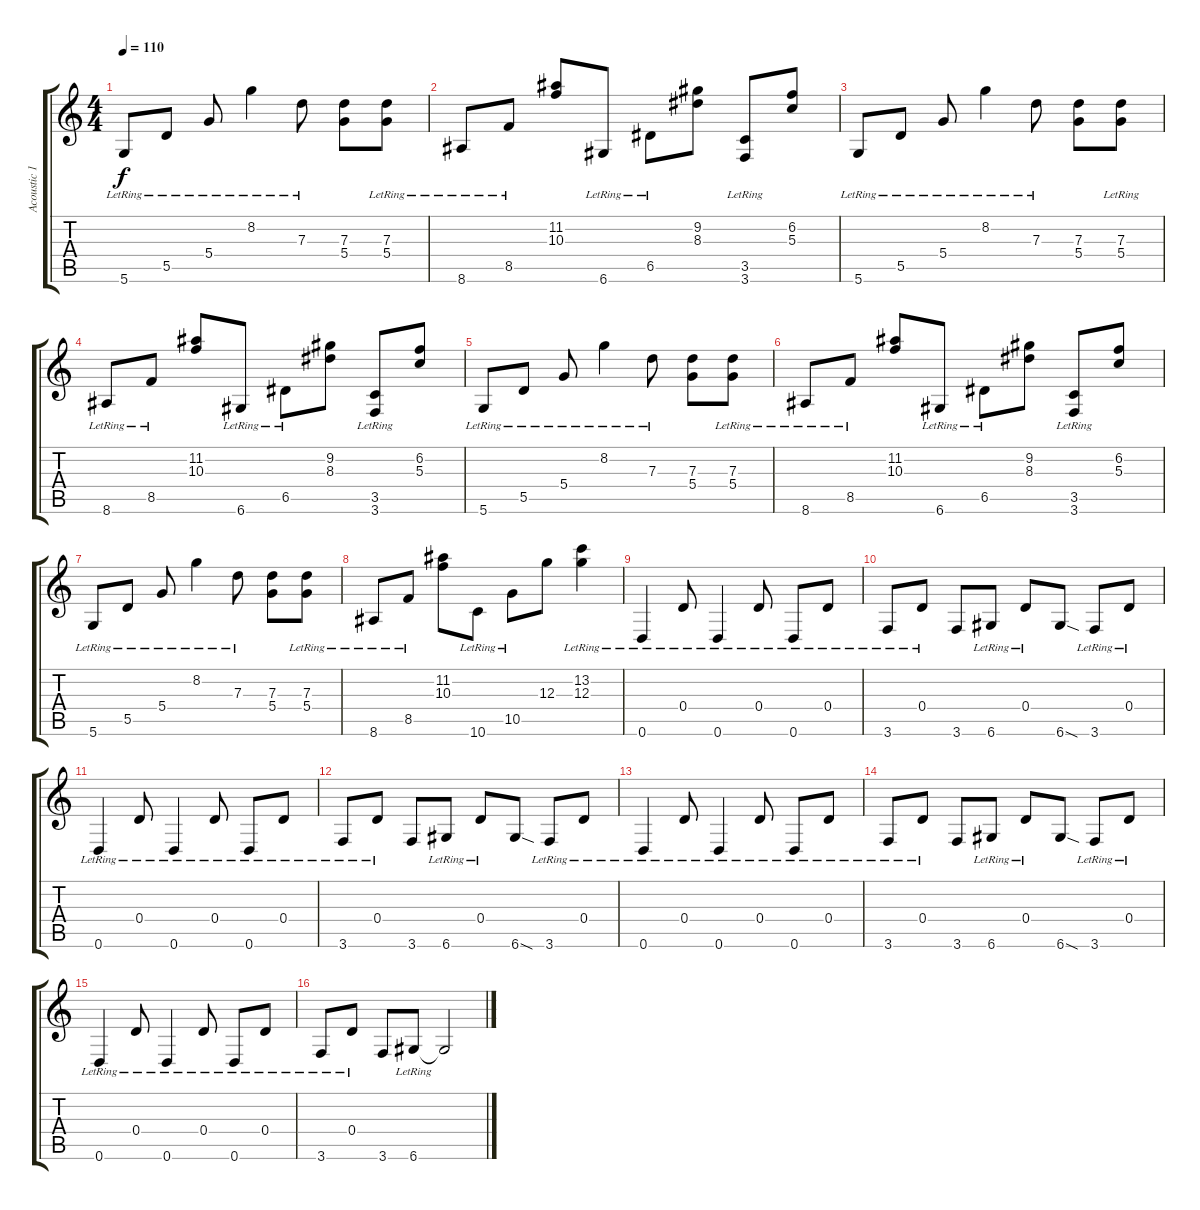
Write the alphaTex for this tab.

\track ("Acoustic 1" "Acoustic 1") {instrument acousticguitarsteel}
\staff {score tabs}
\tuning (E4 B3 G3 D3 A2 D2) {hide}
\ts (4 4)
\tempo 110
\clef g2
\ks c
5.6{lr}.8{dy f volume 12 instrument acousticguitarsteel} 5.5{lr}.8 5.4{lr}.8 8.2{lr}.4 7.3{lr}.8 (7.3 5.4).8 (7.3{lr} 5.4{lr}).8 |
8.6{lr}.8 8.5{lr}.8 (11.2 10.3).8 6.6{lr}.8 6.5{lr}.8 (9.2 8.3).8 (3.5{lr} 3.6{lr}).8 (6.2 5.3).8 |
5.6{lr}.8{volume 12 instrument acousticguitarsteel} 5.5{lr}.8 5.4{lr}.8 8.2{lr}.4 7.3{lr}.8 (7.3 5.4).8 (7.3{lr} 5.4{lr}).8 |
8.6{lr}.8 8.5{lr}.8 (11.2 10.3).8 6.6{lr}.8 6.5{lr}.8 (9.2 8.3).8 (3.5{lr} 3.6{lr}).8 (6.2 5.3).8 |
5.6{lr}.8{volume 12 instrument acousticguitarsteel} 5.5{lr}.8 5.4{lr}.8 8.2{lr}.4 7.3{lr}.8 (7.3 5.4).8 (7.3{lr} 5.4{lr}).8 |
8.6{lr}.8 8.5{lr}.8 (11.2 10.3).8 6.6{lr}.8 6.5{lr}.8 (9.2 8.3).8 (3.5{lr} 3.6{lr}).8 (6.2 5.3).8 |
5.6{lr}.8{volume 12 instrument acousticguitarsteel} 5.5{lr}.8 5.4{lr}.8 8.2{lr}.4 7.3{lr}.8 (7.3 5.4).8 (7.3{lr} 5.4{lr}).8 |
8.6{lr}.8 8.5{lr}.8 (11.2 10.3).8 10.6{lr}.8 10.5{lr}.8 12.3.8 (13.2{lr} 12.3{lr}).4 |
0.6{lr}.4 0.4{lr}.8 0.6{lr}.4 0.4{lr}.8 0.6{lr}.8 0.4{lr}.8 |
3.6{lr}.8 0.4{lr}.8 3.6.8 6.6{lr}.8 0.4{lr}.8 6.6{sod}.8 3.6{lr}.8 0.4{lr}.8 |
0.6{lr}.4 0.4{lr}.8 0.6{lr}.4 0.4{lr}.8 0.6{lr}.8 0.4{lr}.8 |
3.6{lr}.8 0.4{lr}.8 3.6.8 6.6{lr}.8 0.4{lr}.8 6.6{sod}.8 3.6{lr}.8 0.4{lr}.8 |
0.6{lr}.4 0.4{lr}.8 0.6{lr}.4 0.4{lr}.8 0.6{lr}.8 0.4{lr}.8 |
3.6{lr}.8 0.4{lr}.8 3.6.8 6.6{lr}.8 0.4{lr}.8 6.6{sod}.8 3.6{lr}.8 0.4{lr}.8 |
0.6{lr}.4 0.4{lr}.8 0.6{lr}.4 0.4{lr}.8 0.6{lr}.8 0.4{lr}.8 |
3.6{lr}.8 0.4{lr}.8 3.6.8 6.6{lr}.8 6.6{t}.2
